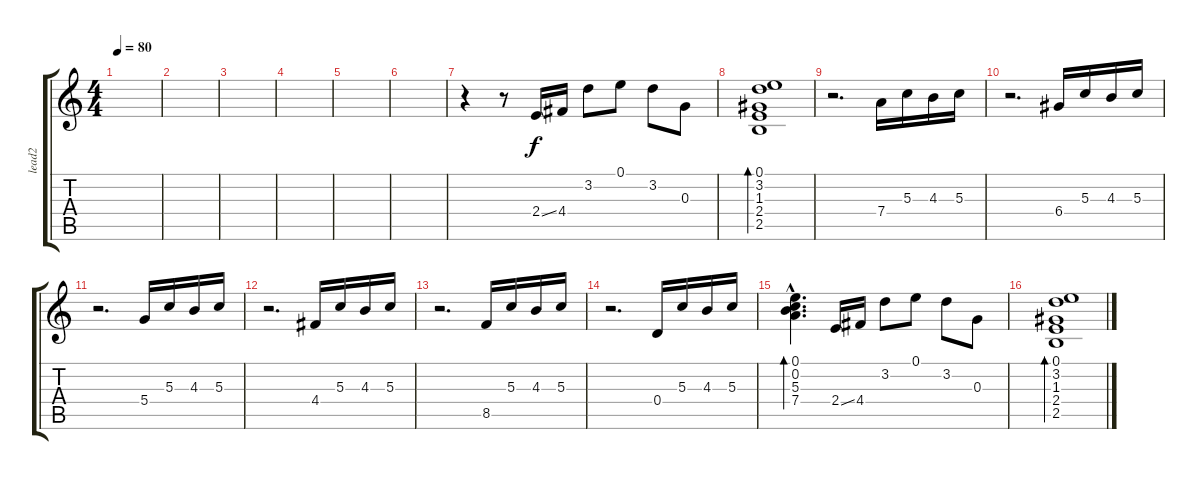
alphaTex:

\track ("lead2" "lead2") {instrument electricguitarjazz}
\staff {score tabs}
\tuning (E4 B3 G3 D3 A2 E2) {hide}
\ts (4 4)
\tempo 80
\clef g2
\ks c
|
|
|
|
|
|
r.4 r.8 2.4{ss}.16 4.4.16 3.2.8 0.1.8 3.2.8 0.3.8 |
(0.1 3.2 1.3 2.4 2.5).1{bd 240} |
r.2{d} 7.4.16 5.3.16 4.3.16 5.3.16 |
r.2{d} 6.4.16 5.3.16 4.3.16 5.3.16 |
r.2{d} 5.4.16 5.3.16 4.3.16 5.3.16 |
r.2{d} 4.4.16 5.3.16 4.3.16 5.3.16 |
r.2{d} 8.5.16 5.3.16 4.3.16 5.3.16 |
r.2{d} 0.4.16 5.3.16 4.3.16 5.3.16 |
(0.1{hac} 0.2{hac} 5.3{hac} 7.4{hac}).4{d bd 120} 2.4{ss}.16 4.4.16 3.2.8 0.1.8 3.2.8 0.3.8 |
(0.1 3.2 1.3 2.4 2.5).1{bd 240}
